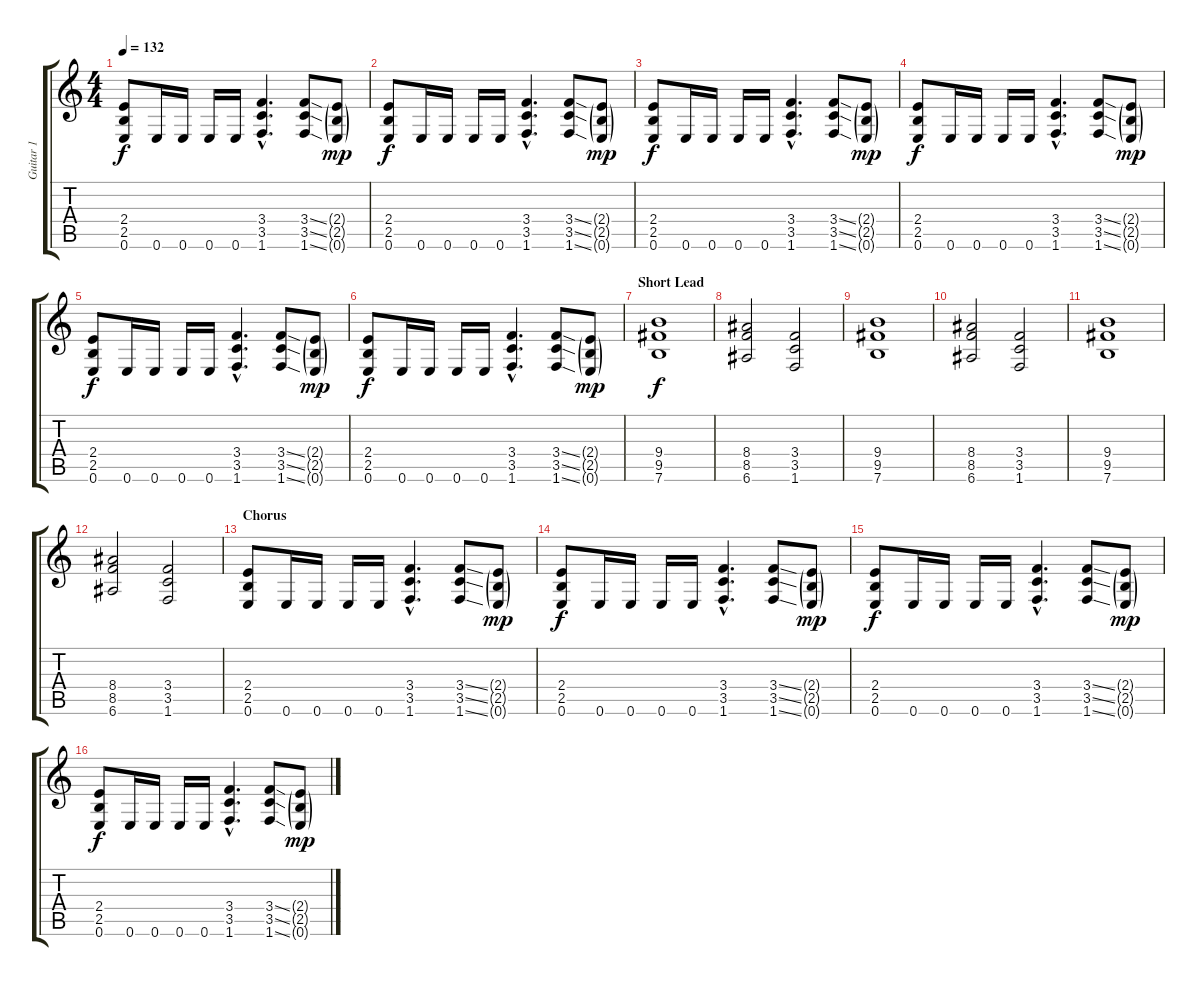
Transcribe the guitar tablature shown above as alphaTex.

\track ("Guitar 1" "Guitar 1") {instrument distortionguitar}
\staff {score tabs}
\tuning (E4 B3 G3 D3 A2 E2) {hide}
\ts (4 4)
\tempo 132
\clef g2
\ks c
(2.4 2.5 0.6).8{dy f} 0.6.16 0.6.16 0.6.16 0.6.16 (3.4{hac} 3.5{hac} 1.6{hac}).4{d} (3.4{ss} 3.5{ss} 1.6{ss}).8 (2.4{g} 2.5{g} 0.6{g}).8{dy mp} |
(2.4 2.5 0.6).8{dy f} 0.6.16 0.6.16 0.6.16 0.6.16 (3.4{hac} 3.5{hac} 1.6{hac}).4{d} (3.4{ss} 3.5{ss} 1.6{ss}).8 (2.4{g} 2.5{g} 0.6{g}).8{dy mp} |
(2.4 2.5 0.6).8{dy f} 0.6.16 0.6.16 0.6.16 0.6.16 (3.4{hac} 3.5{hac} 1.6{hac}).4{d} (3.4{ss} 3.5{ss} 1.6{ss}).8 (2.4{g} 2.5{g} 0.6{g}).8{dy mp} |
(2.4 2.5 0.6).8{dy f} 0.6.16 0.6.16 0.6.16 0.6.16 (3.4{hac} 3.5{hac} 1.6{hac}).4{d} (3.4{ss} 3.5{ss} 1.6{ss}).8 (2.4{g} 2.5{g} 0.6{g}).8{dy mp} |
(2.4 2.5 0.6).8{dy f} 0.6.16 0.6.16 0.6.16 0.6.16 (3.4{hac} 3.5{hac} 1.6{hac}).4{d} (3.4{ss} 3.5{ss} 1.6{ss}).8 (2.4{g} 2.5{g} 0.6{g}).8{dy mp} |
(2.4 2.5 0.6).8{dy f} 0.6.16 0.6.16 0.6.16 0.6.16 (3.4{hac} 3.5{hac} 1.6{hac}).4{d} (3.4{ss} 3.5{ss} 1.6{ss}).8 (2.4{g} 2.5{g} 0.6{g}).8{dy mp} |
\section ("" "Short Lead")
(9.4 9.5 7.6).1{dy f} |
(8.4 8.5 6.6).2 (3.4 3.5 1.6).2 |
(9.4 9.5 7.6).1 |
(8.4 8.5 6.6).2 (3.4 3.5 1.6).2 |
(9.4 9.5 7.6).1 |
(8.4 8.5 6.6).2 (3.4 3.5 1.6).2 |
\section ("" "Chorus")
(2.4 2.5 0.6).8 0.6.16 0.6.16 0.6.16 0.6.16 (3.4{hac} 3.5{hac} 1.6{hac}).4{d} (3.4{ss} 3.5{ss} 1.6{ss}).8 (2.4{g} 2.5{g} 0.6{g}).8{dy mp} |
(2.4 2.5 0.6).8{dy f} 0.6.16 0.6.16 0.6.16 0.6.16 (3.4{hac} 3.5{hac} 1.6{hac}).4{d} (3.4{ss} 3.5{ss} 1.6{ss}).8 (2.4{g} 2.5{g} 0.6{g}).8{dy mp} |
(2.4 2.5 0.6).8{dy f} 0.6.16 0.6.16 0.6.16 0.6.16 (3.4{hac} 3.5{hac} 1.6{hac}).4{d} (3.4{ss} 3.5{ss} 1.6{ss}).8 (2.4{g} 2.5{g} 0.6{g}).8{dy mp} |
(2.4 2.5 0.6).8{dy f} 0.6.16 0.6.16 0.6.16 0.6.16 (3.4{hac} 3.5{hac} 1.6{hac}).4{d} (3.4{ss} 3.5{ss} 1.6{ss}).8 (2.4{g} 2.5{g} 0.6{g}).8{dy mp}
